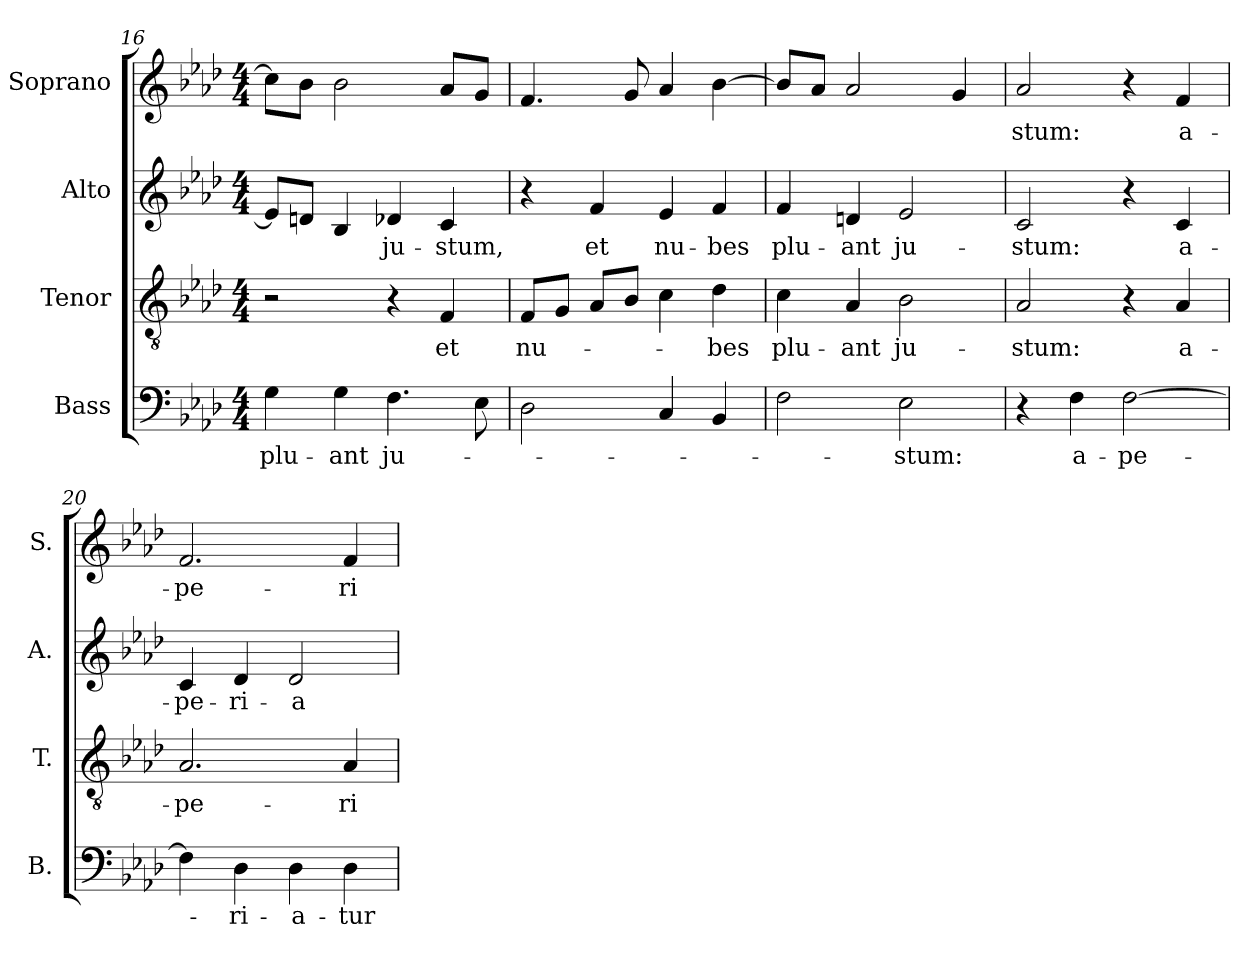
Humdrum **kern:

**kern	**text	**kern	**text	**kern	**text	**kern	**text
*part4	*part4	*part3	*part3	*part2	*part2	*part1	*part1
*staff4	*staff4	*staff3	*staff3	*staff2	*staff2	*staff1	*staff1
*I"Bass	*	*I"Tenor	*	*I"Alto	*	*I"Soprano	*
*I'B.	*	*I'T.	*	*I'A.	*	*I'S.	*
*clefF4	*	*clefGv2	*	*clefG2	*	*clefG2	*
*	*	*ITrd7c12	*	*	*	*	*
*k[b-e-a-d-]	*	*k[b-e-a-d-]	*	*k[b-e-a-d-]	*	*k[b-e-a-d-]	*
*A-:	*	*A-:	*	*A-:	*	*A-:	*
*M4/4	*	*M4/4	*	*M4/4	*	*M4/4	*
=16	=16	=16	=16	=16	=16	=16	=16
!	!LO:LY:b:color=#000000	!	!	!	!	!	!
4Gi\	plu-	2r	.	8e-i/L]	.	8cci\L]	.
.	.	.	.	8dni/J	.	8b-i\J	.
!	!LO:LY:b:color=#000000	!	!	!	!	!	!
4Gi\	-ant	.	.	4B-i/	.	2b-i\	.
!	!LO:LY:b:color=#000000	!	!	!	!	!	!
!	!	!	!	!	!LO:LY:b:color=#000000	!	!
4.Fi\	ju-	4r	.	4d-Xi/	ju-	.	.
!	!	!	!LO:LY:b:color=#000000	!	!	!	!
!	!	!	!	!	!LO:LY:b:color=#000000	!	!
.	.	4FFi/	et	4ci/	-stum,	8a-i/L	.
8E-i\	.	.	.	.	.	8gi/J	.
!!LO:LB:g=z
=17	=17	=17	=17	=17	=17	=17	=17
!	!	!	!LO:LY:b:color=#000000	!	!	!	!
2D-i\	.	8FFi/L	nu-	4r	.	4.fi/	.
.	.	8GGi/J	.	.	.	.	.
!	!	!	!	!	!LO:LY:b:color=#000000	!	!
.	.	8AA-i/L	.	4fi/	et	.	.
.	.	8BB-i/J	.	.	.	8gi/	.
!	!	!	!	!	!LO:LY:b:color=#000000	!	!
4Ci/	.	4Ci\	.	4e-i/	nu-	4a-i/	.
!	!	!	!LO:LY:b:color=#000000	!	!	!	!
!	!	!	!	!	!LO:LY:b:color=#000000	!	!
4BB-i/	.	4D-i\	-bes	4fi/	-bes	[4b-i\	.
=18	=18	=18	=18	=18	=18	=18	=18
!	!	!	!LO:LY:b:color=#000000	!	!	!	!
!	!	!	!	!	!LO:LY:b:color=#000000	!	!
2Fi\	.	4Ci\	plu-	4fi/	plu-	8b-i/L]	.
.	.	.	.	.	.	8a-i/J	.
!	!	!	!LO:LY:b:color=#000000	!	!	!	!
!	!	!	!	!	!LO:LY:b:color=#000000	!	!
.	.	4AA-i/	-ant	4dni/	-ant	2a-i/	.
!	!LO:LY:b:color=#000000	!	!	!	!	!	!
!	!	!	!LO:LY:b:color=#000000	!	!	!	!
!	!	!	!	!	!LO:LY:b:color=#000000	!	!
2E-i\	-stum:	2BB-i\	ju-	2e-i/	ju-	.	.
.	.	.	.	.	.	4gi/	.
=19	=19	=19	=19	=19	=19	=19	=19
!	!	!	!LO:LY:b:color=#000000	!	!	!	!
!	!	!	!	!	!LO:LY:b:color=#000000	!	!
!	!	!	!	!	!	!	!LO:LY:b:color=#000000
4r	.	2AA-i/	-stum:	2ci/	-stum:	2a-i/	-stum:
!	!LO:LY:b:color=#000000	!	!	!	!	!	!
4Fi\	a-	.	.	.	.	.	.
!	!LO:LY:b:color=#000000	!	!	!	!	!	!
[2Fi\	-pe-	4r	.	4r	.	4r	.
!	!	!	!LO:LY:b:color=#000000	!	!	!	!
!	!	!	!	!	!LO:LY:b:color=#000000	!	!
!	!	!	!	!	!	!	!LO:LY:b:color=#000000
.	.	4AA-i/	a-	4ci/	a-	4fi/	a-
=20	=20	=20	=20	=20	=20	=20	=20
!	!	!	!LO:LY:b:color=#000000	!	!	!	!
!	!	!	!	!	!LO:LY:b:color=#000000	!	!
!	!	!	!	!	!	!	!LO:LY:b:color=#000000
4Fi\]	.	2.AA-i/	-pe-	4ci/	-pe-	2.fi/	-pe-
!	!LO:LY:b:color=#000000	!	!	!	!	!	!
!	!	!	!	!	!LO:LY:b:color=#000000	!	!
4D-i\	-ri-	.	.	4d-i/	-ri-	.	.
!	!LO:LY:b:color=#000000	!	!	!	!	!	!
!	!	!	!	!	!LO:LY:b:color=#000000	!	!
4D-i\	-a-	.	.	2d-i/	-a-	.	.
!	!LO:LY:b:color=#000000	!	!	!	!	!	!
!	!	!	!LO:LY:b:color=#000000	!	!	!	!
!	!	!	!	!	!	!	!LO:LY:b:color=#000000
4D-i\	-tur	4AA-i/	-ri-	.	.	4fi/	-ri-
=	=	=	=	=	=	=	=
*-	*-	*-	*-	*-	*-	*-	*-
